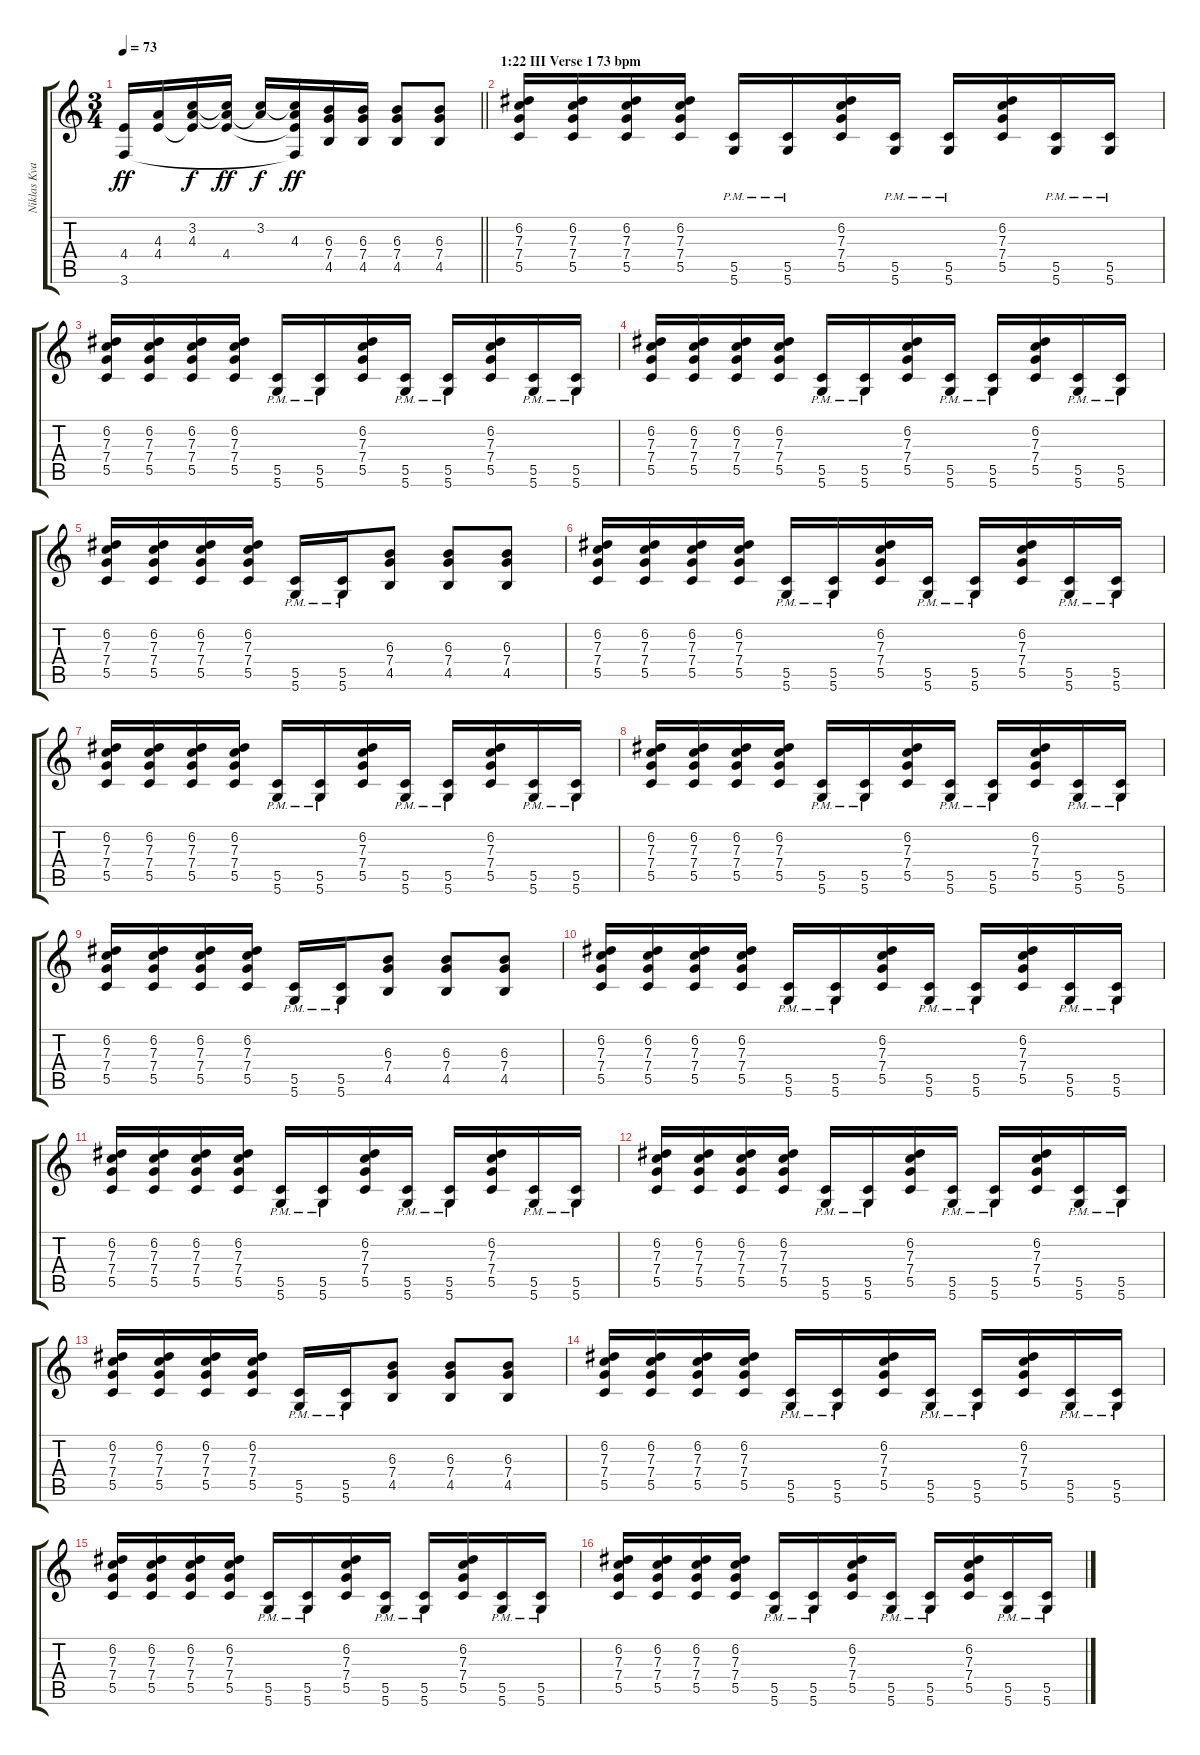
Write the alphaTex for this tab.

\track ("Niklas Kvarforth (Acoustic/Rhythm Guitar" "Niklas Kva") {instrument acousticguitarsteel}
\staff {score tabs}
\tuning (D4 A3 F3 C3 G2 D2) {hide}
\ts (3 4)
\tempo 73
\clef g2
\barLineRight lightlight
\ks c
(4.4{t} 3.6).16{dy ff} (4.3{t} 4.4).16 (3.2{t} 4.3 4.4{t}).16{dy f} (3.2{t} 4.3{t} 4.4).16{dy ff} (3.2 4.3{t}).16{dy f} (3.2{t} 4.3 4.4{t} 3.6{t}).16{dy ff} (6.3 7.4 4.5).16{instrument distortionguitar} (6.3 7.4 4.5).16 (6.3 7.4 4.5).8 (6.3 7.4 4.5).8 |
\section ("" "1:22 III Verse 1 73 bpm")
(6.2 7.3 7.4 5.5).16 (6.2 7.3 7.4 5.5).16 (6.2 7.3 7.4 5.5).16 (6.2 7.3 7.4 5.5).16 (5.5{pm} 5.6{pm}).16 (5.5{pm} 5.6{pm}).16 (6.2 7.3 7.4 5.5).16 (5.5{pm} 5.6{pm}).16 (5.5{pm} 5.6{pm}).16 (6.2 7.3 7.4 5.5).16 (5.5{pm} 5.6{pm}).16 (5.5{pm} 5.6{pm}).16 |
(6.2 7.3 7.4 5.5).16 (6.2 7.3 7.4 5.5).16 (6.2 7.3 7.4 5.5).16 (6.2 7.3 7.4 5.5).16 (5.5{pm} 5.6{pm}).16 (5.5{pm} 5.6{pm}).16 (6.2 7.3 7.4 5.5).16 (5.5{pm} 5.6{pm}).16 (5.5{pm} 5.6{pm}).16 (6.2 7.3 7.4 5.5).16 (5.5{pm} 5.6{pm}).16 (5.5{pm} 5.6{pm}).16 |
(6.2 7.3 7.4 5.5).16 (6.2 7.3 7.4 5.5).16 (6.2 7.3 7.4 5.5).16 (6.2 7.3 7.4 5.5).16 (5.5{pm} 5.6{pm}).16 (5.5{pm} 5.6{pm}).16 (6.2 7.3 7.4 5.5).16 (5.5{pm} 5.6{pm}).16 (5.5{pm} 5.6{pm}).16 (6.2 7.3 7.4 5.5).16 (5.5{pm} 5.6{pm}).16 (5.5{pm} 5.6{pm}).16 |
(6.2 7.3 7.4 5.5).16 (6.2 7.3 7.4 5.5).16 (6.2 7.3 7.4 5.5).16 (6.2 7.3 7.4 5.5).16 (5.5{pm} 5.6{pm}).16 (5.5{pm} 5.6{pm}).16 (6.3 7.4 4.5).8 (6.3 7.4 4.5).8 (6.3 7.4 4.5).8 |
(6.2 7.3 7.4 5.5).16 (6.2 7.3 7.4 5.5).16 (6.2 7.3 7.4 5.5).16 (6.2 7.3 7.4 5.5).16 (5.5{pm} 5.6{pm}).16 (5.5{pm} 5.6{pm}).16 (6.2 7.3 7.4 5.5).16 (5.5{pm} 5.6{pm}).16 (5.5{pm} 5.6{pm}).16 (6.2 7.3 7.4 5.5).16 (5.5{pm} 5.6{pm}).16 (5.5{pm} 5.6{pm}).16 |
(6.2 7.3 7.4 5.5).16 (6.2 7.3 7.4 5.5).16 (6.2 7.3 7.4 5.5).16 (6.2 7.3 7.4 5.5).16 (5.5{pm} 5.6{pm}).16 (5.5{pm} 5.6{pm}).16 (6.2 7.3 7.4 5.5).16 (5.5{pm} 5.6{pm}).16 (5.5{pm} 5.6{pm}).16 (6.2 7.3 7.4 5.5).16 (5.5{pm} 5.6{pm}).16 (5.5{pm} 5.6{pm}).16 |
(6.2 7.3 7.4 5.5).16 (6.2 7.3 7.4 5.5).16 (6.2 7.3 7.4 5.5).16 (6.2 7.3 7.4 5.5).16 (5.5{pm} 5.6{pm}).16 (5.5{pm} 5.6{pm}).16 (6.2 7.3 7.4 5.5).16 (5.5{pm} 5.6{pm}).16 (5.5{pm} 5.6{pm}).16 (6.2 7.3 7.4 5.5).16 (5.5{pm} 5.6{pm}).16 (5.5{pm} 5.6{pm}).16 |
(6.2 7.3 7.4 5.5).16 (6.2 7.3 7.4 5.5).16 (6.2 7.3 7.4 5.5).16 (6.2 7.3 7.4 5.5).16 (5.5{pm} 5.6{pm}).16 (5.5{pm} 5.6{pm}).16 (6.3 7.4 4.5).8 (6.3 7.4 4.5).8 (6.3 7.4 4.5).8 |
(6.2 7.3 7.4 5.5).16 (6.2 7.3 7.4 5.5).16 (6.2 7.3 7.4 5.5).16 (6.2 7.3 7.4 5.5).16 (5.5{pm} 5.6{pm}).16 (5.5{pm} 5.6{pm}).16 (6.2 7.3 7.4 5.5).16 (5.5{pm} 5.6{pm}).16 (5.5{pm} 5.6{pm}).16 (6.2 7.3 7.4 5.5).16 (5.5{pm} 5.6{pm}).16 (5.5{pm} 5.6{pm}).16 |
(6.2 7.3 7.4 5.5).16 (6.2 7.3 7.4 5.5).16 (6.2 7.3 7.4 5.5).16 (6.2 7.3 7.4 5.5).16 (5.5{pm} 5.6{pm}).16 (5.5{pm} 5.6{pm}).16 (6.2 7.3 7.4 5.5).16 (5.5{pm} 5.6{pm}).16 (5.5{pm} 5.6{pm}).16 (6.2 7.3 7.4 5.5).16 (5.5{pm} 5.6{pm}).16 (5.5{pm} 5.6{pm}).16 |
(6.2 7.3 7.4 5.5).16 (6.2 7.3 7.4 5.5).16 (6.2 7.3 7.4 5.5).16 (6.2 7.3 7.4 5.5).16 (5.5{pm} 5.6{pm}).16 (5.5{pm} 5.6{pm}).16 (6.2 7.3 7.4 5.5).16 (5.5{pm} 5.6{pm}).16 (5.5{pm} 5.6{pm}).16 (6.2 7.3 7.4 5.5).16 (5.5{pm} 5.6{pm}).16 (5.5{pm} 5.6{pm}).16 |
(6.2 7.3 7.4 5.5).16 (6.2 7.3 7.4 5.5).16 (6.2 7.3 7.4 5.5).16 (6.2 7.3 7.4 5.5).16 (5.5{pm} 5.6{pm}).16 (5.5{pm} 5.6{pm}).16 (6.3 7.4 4.5).8 (6.3 7.4 4.5).8 (6.3 7.4 4.5).8 |
(6.2 7.3 7.4 5.5).16 (6.2 7.3 7.4 5.5).16 (6.2 7.3 7.4 5.5).16 (6.2 7.3 7.4 5.5).16 (5.5{pm} 5.6{pm}).16 (5.5{pm} 5.6{pm}).16 (6.2 7.3 7.4 5.5).16 (5.5{pm} 5.6{pm}).16 (5.5{pm} 5.6{pm}).16 (6.2 7.3 7.4 5.5).16 (5.5{pm} 5.6{pm}).16 (5.5{pm} 5.6{pm}).16 |
(6.2 7.3 7.4 5.5).16 (6.2 7.3 7.4 5.5).16 (6.2 7.3 7.4 5.5).16 (6.2 7.3 7.4 5.5).16 (5.5{pm} 5.6{pm}).16 (5.5{pm} 5.6{pm}).16 (6.2 7.3 7.4 5.5).16 (5.5{pm} 5.6{pm}).16 (5.5{pm} 5.6{pm}).16 (6.2 7.3 7.4 5.5).16 (5.5{pm} 5.6{pm}).16 (5.5{pm} 5.6{pm}).16 |
(6.2 7.3 7.4 5.5).16 (6.2 7.3 7.4 5.5).16 (6.2 7.3 7.4 5.5).16 (6.2 7.3 7.4 5.5).16 (5.5{pm} 5.6{pm}).16 (5.5{pm} 5.6{pm}).16 (6.2 7.3 7.4 5.5).16 (5.5{pm} 5.6{pm}).16 (5.5{pm} 5.6{pm}).16 (6.2 7.3 7.4 5.5).16 (5.5{pm} 5.6{pm}).16 (5.5{pm} 5.6{pm}).16
